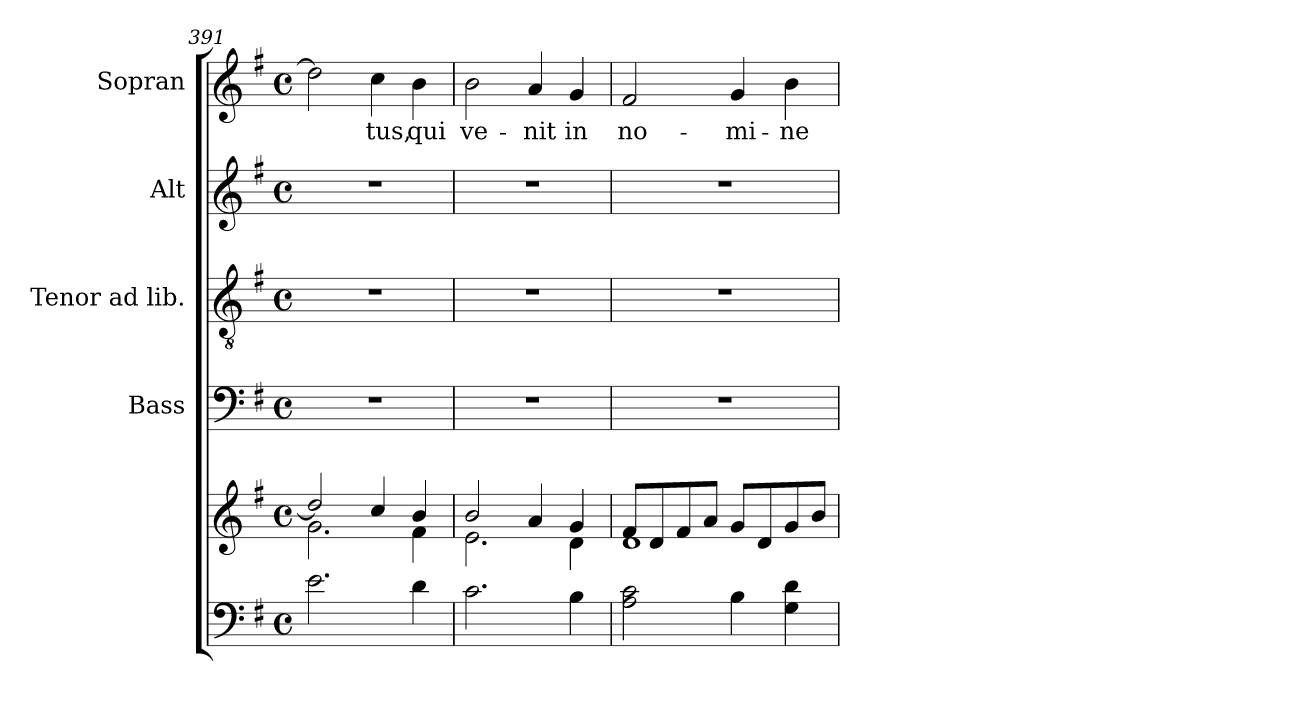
**kern	**kern	**kern	**kern	**kern	**kern	**text
*part5	*part5	*part4	*part3	*part2	*part1	*part1
*staff6	*staff5	*staff4	*staff3	*staff2	*staff1	*staff1
*	*	*I"Bass	*I"Tenor ad lib.	*I"Alt	*I"Sopran	*
*	*	*I'B.	*I'T.	*I'A.	*I'S.	*
*clefF4	*clefG2	*clefF4	*clefGv2	*clefG2	*clefG2	*
*k[f#]	*k[f#]	*k[f#]	*k[f#]	*k[f#]	*k[f#]	*
*G:	*G:	*G:	*G:	*G:	*G:	*
*M4/4	*M4/4	*M4/4	*M4/4	*M4/4	*M4/4	*
*met(c)	*met(c)	*met(c)	*met(c)	*met(c)	*met(c)	*
=391	=391	=391	=391	=391	=391	=391
*	*^	*	*	*	*	*
2.e\	2dd/]	2.g\	1r	1r	1r	2dd\]	.
!	!	!	!	!	!	!	!LO:LY:b
.	4cc/	.	.	.	.	4cc\	-tus,
!	!	!	!	!	!	!	!LO:LY:b
4d\	4b/	4f#\	.	.	.	4b\	qui
=392	=392	=392	=392	=392	=392	=392	=392
!	!	!	!	!	!	!	!LO:LY:b
2.c\	2b/	2.e\	1r	1r	1r	2b\	ve-
!	!	!	!	!	!	!	!LO:LY:b
.	4a/	.	.	.	.	4a/	-nit
!	!	!	!	!	!	!	!LO:LY:b
4B\	4g/	4d\	.	.	.	4g/	in
=393	=393	=393	=393	=393	=393	=393	=393
!	!	!	!	!	!	!	!LO:LY:b
2A\ 2c\	8f#/L	1d	1r	1r	1r	2f#/	no-
.	8d/	.	.	.	.	.	.
.	8f#/	.	.	.	.	.	.
.	8a/J	.	.	.	.	.	.
!	!	!	!	!	!	!	!LO:LY:b
4B\	8g/L	.	.	.	.	4g/	-mi-
.	8d/	.	.	.	.	.	.
!	!	!	!	!	!	!	!LO:LY:b
4G\ 4d\	8g/	.	.	.	.	4b\	-ne
.	8b/J	.	.	.	.	.	.
*	*v	*v	*	*	*	*	*
=	=	=	=	=	=	=
*-	*-	*-	*-	*-	*-	*-
